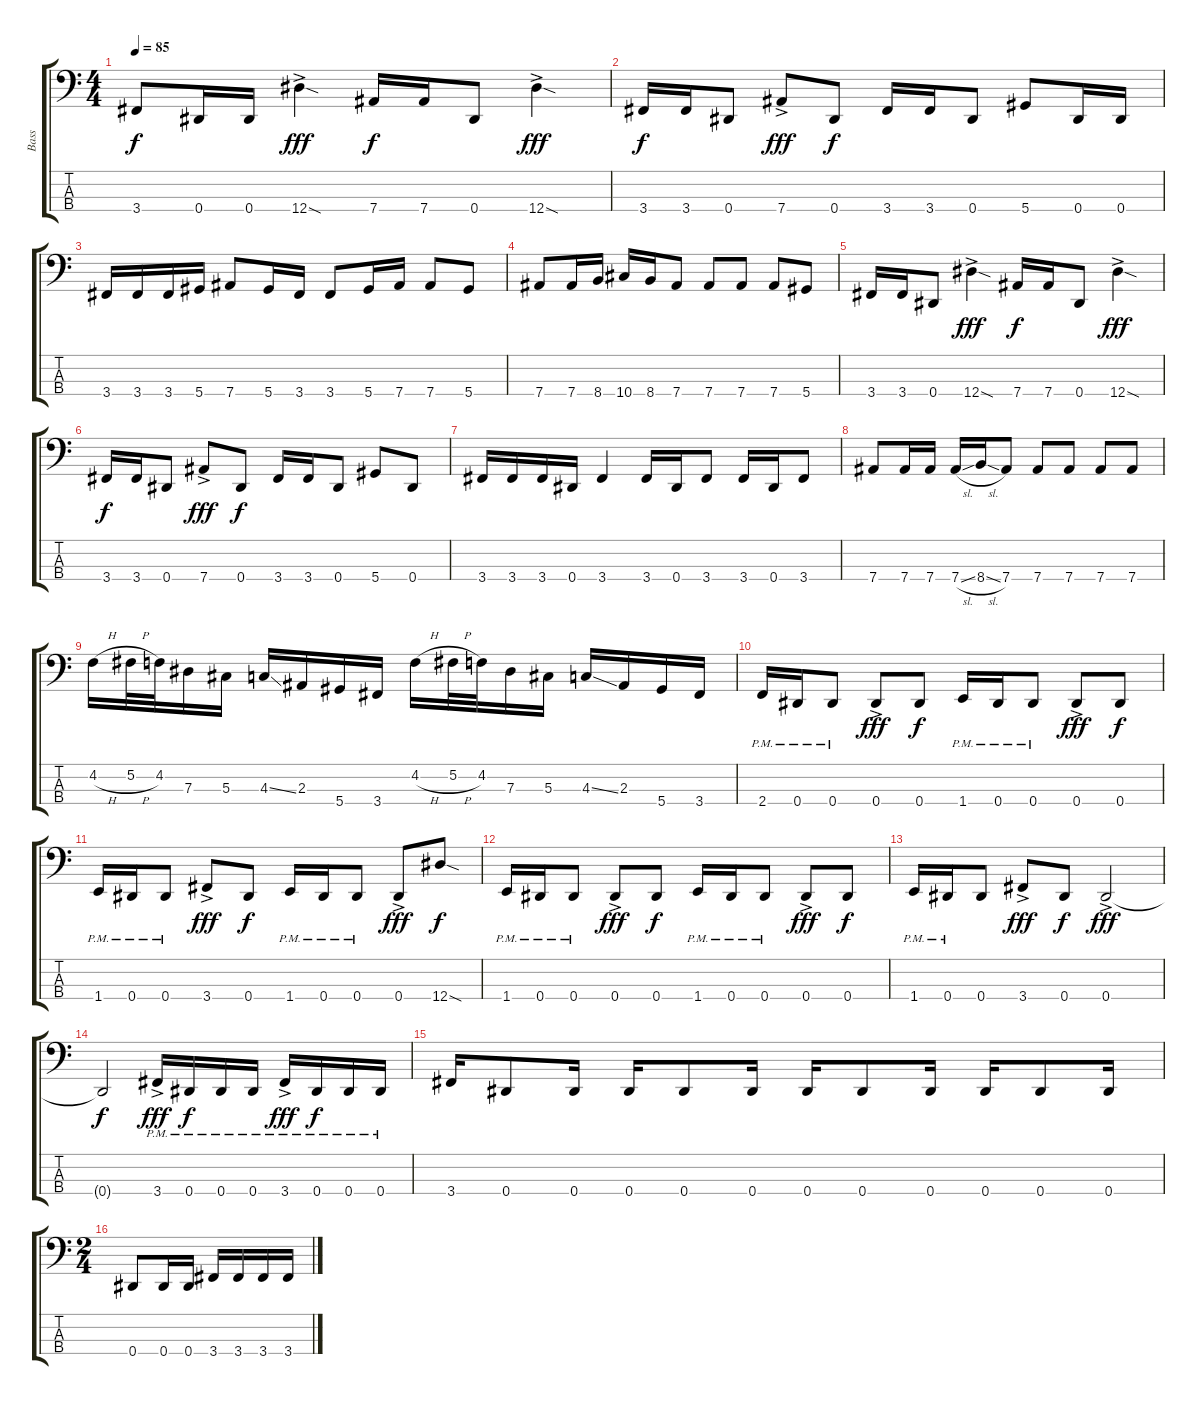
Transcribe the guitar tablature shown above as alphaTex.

\track ("Bass" "Bass") {instrument electricbasspick}
\staff {score tabs}
\tuning (Gb2 Db2 Ab1 Eb1) {hide}
\ts (4 4)
\tempo 85
\clef f4
\ks c
3.4.8{dy f} 0.4.16 0.4.16 12.4{sod ac}.4{dy fff} 7.4.16{dy f} 7.4.16 0.4.8 12.4{sod ac}.4{dy fff} |
3.4.16{dy f} 3.4.16 0.4.8 7.4{ac}.8{dy fff} 0.4.8{dy f} 3.4.16 3.4.16 0.4.8 5.4.8 0.4.16 0.4.16 |
3.4.16 3.4.16 3.4.16 5.4.16 7.4.8 5.4.16 3.4.16 3.4.8 5.4.16 7.4.16 7.4.8 5.4.8 |
7.4.8 7.4.16 8.4.16 10.4.16 8.4.16 7.4.8 7.4.8 7.4.8 7.4.8 5.4.8 |
3.4.16 3.4.16 0.4.8 12.4{sod ac}.4{dy fff} 7.4.16{dy f} 7.4.16 0.4.8 12.4{sod ac}.4{dy fff} |
3.4.16{dy f} 3.4.16 0.4.8 7.4{ac}.8{dy fff} 0.4.8{dy f} 3.4.16 3.4.16 0.4.8 5.4.8 0.4.8 |
3.4.16 3.4.16 3.4.16 0.4.16 3.4.4 3.4.16 0.4.16 3.4.8 3.4.16 0.4.16 3.4.8 |
7.4.8 7.4.16 7.4.16 7.4{sl}.16 8.4{sl}.16 7.4.8 7.4.8 7.4.8 7.4.8 7.4.8 |
4.2{h}.16 5.2{h}.32 4.2.32 7.3.16 5.3.16 4.3{ss}.16 2.3.16 5.4.16 3.4.16 4.2{h}.16 5.2{h}.32 4.2.32 7.3.16 5.3.16 4.3{ss}.16 2.3.16 5.4.16 3.4.16 |
2.4{pm}.16 0.4{pm}.16 0.4{pm}.8 0.4{ac}.8{dy fff} 0.4.8{dy f} 1.4{pm}.16 0.4{pm}.16 0.4{pm}.8 0.4{ac}.8{dy fff} 0.4.8{dy f} |
1.4{pm}.16 0.4{pm}.16 0.4{pm}.8 3.4{ac}.8{dy fff} 0.4.8{dy f} 1.4{pm}.16 0.4{pm}.16 0.4{pm}.8 0.4{ac}.8{dy fff} 12.4{sod}.8{dy f} |
1.4{pm}.16 0.4{pm}.16 0.4{pm}.8 0.4{ac}.8{dy fff} 0.4.8{dy f} 1.4{pm}.16 0.4{pm}.16 0.4{pm}.8 0.4{ac}.8{dy fff} 0.4.8{dy f} |
1.4{pm}.16 0.4{pm}.16 0.4.8 3.4{ac}.8{dy fff} 0.4.8{dy f} 0.4{ac}.2{dy fff} |
0.4{t}.2{dy f} 3.4{ac pm}.16{dy fff} 0.4{pm}.16{dy f} 0.4{pm}.16 0.4{pm}.16 3.4{ac pm}.16{dy fff} 0.4{pm}.16{dy f} 0.4{pm}.16 0.4{pm}.16 |
3.4.16 0.4.8 0.4.16 0.4.16 0.4.8 0.4.16 0.4.16 0.4.8 0.4.16 0.4.16 0.4.8 0.4.16 |
\ts (2 4)
0.4.8 0.4.16 0.4.16 3.4.16 3.4.16 3.4.16 3.4.16
